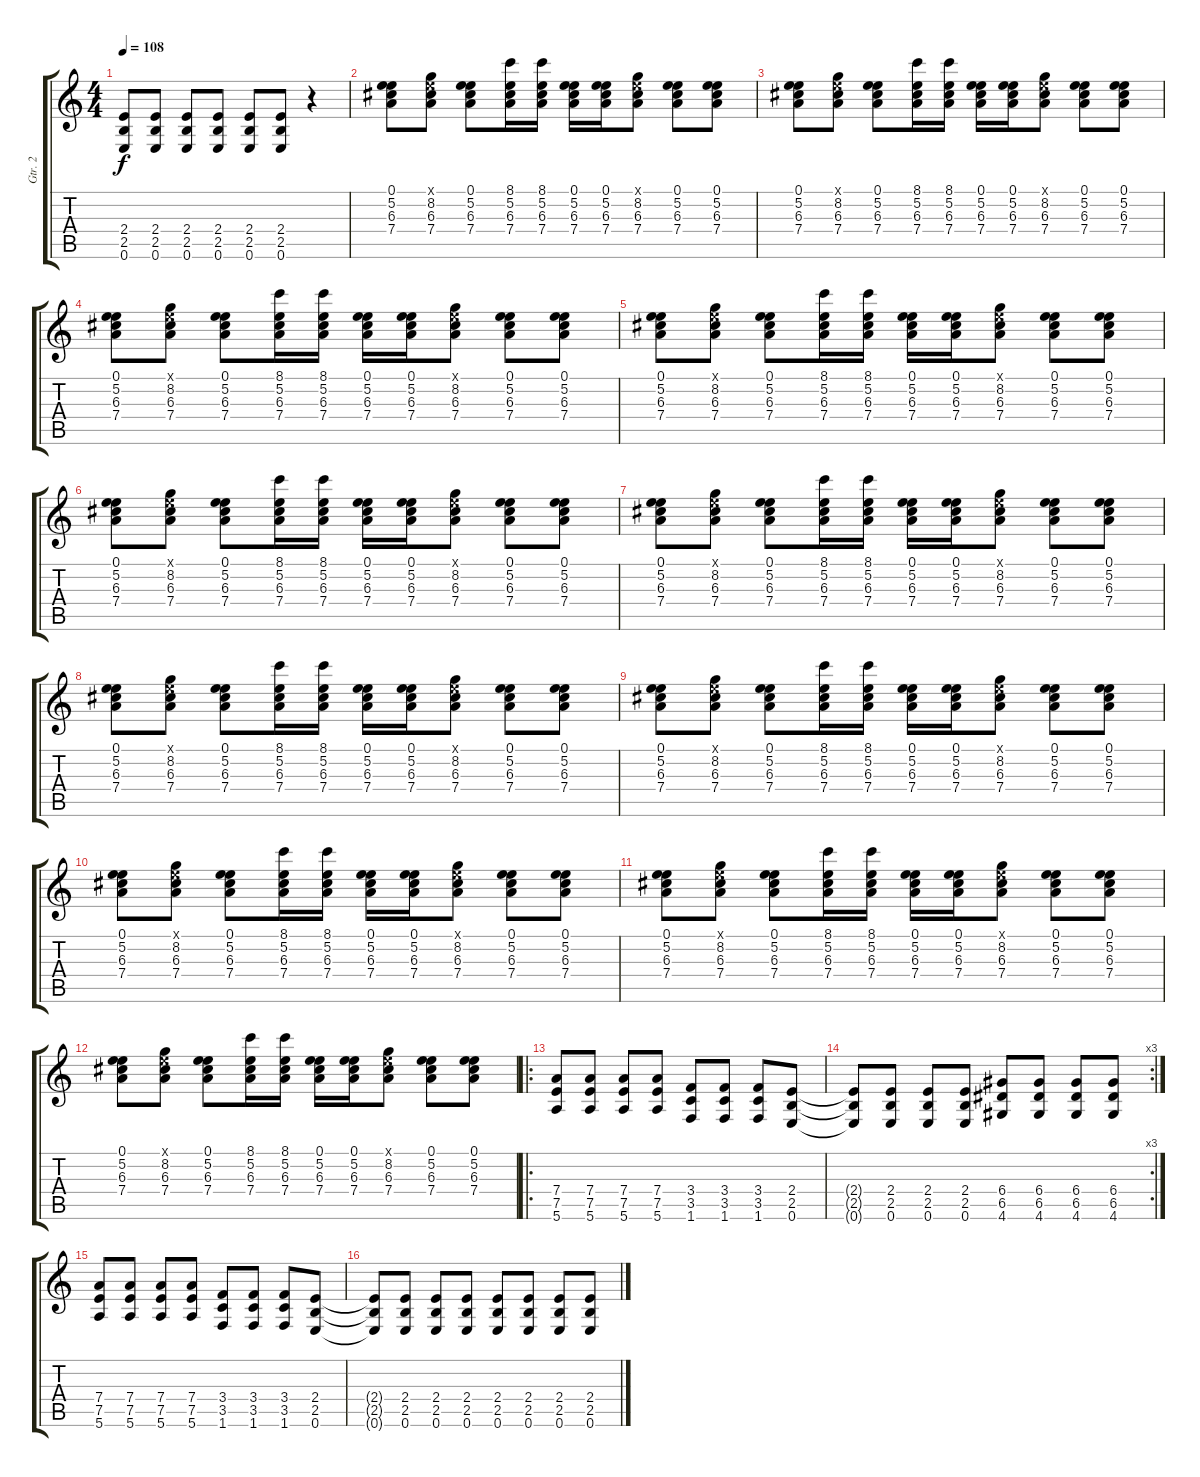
\track ("Gtr. 2" "Gtr. 2") {instrument distortionguitar}
\staff {score tabs}
\tuning (E4 B3 G3 D3 A2 E2) {hide}
\ts (4 4)
\tempo 108
\clef g2
\ks c
(2.4 2.5 0.6).8{dy f} (2.4 2.5 0.6).8 (2.4 2.5 0.6).8 (2.4 2.5 0.6).8 (2.4 2.5 0.6).8 (2.4 2.5 0.6).8 r.4 |
(0.1 5.2 6.3 7.4).8 (0.1{x} 8.2 6.3 7.4).8 (0.1 5.2 6.3 7.4).8 (8.1 5.2 6.3 7.4).16 (8.1 5.2 6.3 7.4).16 (0.1 5.2 6.3 7.4).16 (0.1 5.2 6.3 7.4).16 (0.1{x} 8.2 6.3 7.4).8 (0.1 5.2 6.3 7.4).8 (0.1 5.2 6.3 7.4).8 |
(0.1 5.2 6.3 7.4).8 (0.1{x} 8.2 6.3 7.4).8 (0.1 5.2 6.3 7.4).8 (8.1 5.2 6.3 7.4).16 (8.1 5.2 6.3 7.4).16 (0.1 5.2 6.3 7.4).16 (0.1 5.2 6.3 7.4).16 (0.1{x} 8.2 6.3 7.4).8 (0.1 5.2 6.3 7.4).8 (0.1 5.2 6.3 7.4).8 |
(0.1 5.2 6.3 7.4).8 (0.1{x} 8.2 6.3 7.4).8 (0.1 5.2 6.3 7.4).8 (8.1 5.2 6.3 7.4).16 (8.1 5.2 6.3 7.4).16 (0.1 5.2 6.3 7.4).16 (0.1 5.2 6.3 7.4).16 (0.1{x} 8.2 6.3 7.4).8 (0.1 5.2 6.3 7.4).8 (0.1 5.2 6.3 7.4).8 |
(0.1 5.2 6.3 7.4).8 (0.1{x} 8.2 6.3 7.4).8 (0.1 5.2 6.3 7.4).8 (8.1 5.2 6.3 7.4).16 (8.1 5.2 6.3 7.4).16 (0.1 5.2 6.3 7.4).16 (0.1 5.2 6.3 7.4).16 (0.1{x} 8.2 6.3 7.4).8 (0.1 5.2 6.3 7.4).8 (0.1 5.2 6.3 7.4).8 |
(0.1 5.2 6.3 7.4).8 (0.1{x} 8.2 6.3 7.4).8 (0.1 5.2 6.3 7.4).8 (8.1 5.2 6.3 7.4).16 (8.1 5.2 6.3 7.4).16 (0.1 5.2 6.3 7.4).16 (0.1 5.2 6.3 7.4).16 (0.1{x} 8.2 6.3 7.4).8 (0.1 5.2 6.3 7.4).8 (0.1 5.2 6.3 7.4).8 |
(0.1 5.2 6.3 7.4).8 (0.1{x} 8.2 6.3 7.4).8 (0.1 5.2 6.3 7.4).8 (8.1 5.2 6.3 7.4).16 (8.1 5.2 6.3 7.4).16 (0.1 5.2 6.3 7.4).16 (0.1 5.2 6.3 7.4).16 (0.1{x} 8.2 6.3 7.4).8 (0.1 5.2 6.3 7.4).8 (0.1 5.2 6.3 7.4).8 |
(0.1 5.2 6.3 7.4).8 (0.1{x} 8.2 6.3 7.4).8 (0.1 5.2 6.3 7.4).8 (8.1 5.2 6.3 7.4).16 (8.1 5.2 6.3 7.4).16 (0.1 5.2 6.3 7.4).16 (0.1 5.2 6.3 7.4).16 (0.1{x} 8.2 6.3 7.4).8 (0.1 5.2 6.3 7.4).8 (0.1 5.2 6.3 7.4).8 |
(0.1 5.2 6.3 7.4).8 (0.1{x} 8.2 6.3 7.4).8 (0.1 5.2 6.3 7.4).8 (8.1 5.2 6.3 7.4).16 (8.1 5.2 6.3 7.4).16 (0.1 5.2 6.3 7.4).16 (0.1 5.2 6.3 7.4).16 (0.1{x} 8.2 6.3 7.4).8 (0.1 5.2 6.3 7.4).8 (0.1 5.2 6.3 7.4).8 |
(0.1 5.2 6.3 7.4).8 (0.1{x} 8.2 6.3 7.4).8 (0.1 5.2 6.3 7.4).8 (8.1 5.2 6.3 7.4).16 (8.1 5.2 6.3 7.4).16 (0.1 5.2 6.3 7.4).16 (0.1 5.2 6.3 7.4).16 (0.1{x} 8.2 6.3 7.4).8 (0.1 5.2 6.3 7.4).8 (0.1 5.2 6.3 7.4).8 |
(0.1 5.2 6.3 7.4).8 (0.1{x} 8.2 6.3 7.4).8 (0.1 5.2 6.3 7.4).8 (8.1 5.2 6.3 7.4).16 (8.1 5.2 6.3 7.4).16 (0.1 5.2 6.3 7.4).16 (0.1 5.2 6.3 7.4).16 (0.1{x} 8.2 6.3 7.4).8 (0.1 5.2 6.3 7.4).8 (0.1 5.2 6.3 7.4).8 |
(0.1 5.2 6.3 7.4).8 (0.1{x} 8.2 6.3 7.4).8 (0.1 5.2 6.3 7.4).8 (8.1 5.2 6.3 7.4).16 (8.1 5.2 6.3 7.4).16 (0.1 5.2 6.3 7.4).16 (0.1 5.2 6.3 7.4).16 (0.1{x} 8.2 6.3 7.4).8 (0.1 5.2 6.3 7.4).8 (0.1 5.2 6.3 7.4).8 |
\ro
(7.4 7.5 5.6).8 (7.4 7.5 5.6).8 (7.4 7.5 5.6).8 (7.4 7.5 5.6).8 (3.4 3.5 1.6).8 (3.4 3.5 1.6).8 (3.4 3.5 1.6).8 (2.4 2.5 0.6).8 |
\rc 3
(2.4{t} 2.5{t} 0.6{t}).8 (2.4 2.5 0.6).8 (2.4 2.5 0.6).8 (2.4 2.5 0.6).8 (6.4 6.5 4.6).8 (6.4 6.5 4.6).8 (6.4 6.5 4.6).8 (6.4 6.5 4.6).8 |
(7.4 7.5 5.6).8 (7.4 7.5 5.6).8 (7.4 7.5 5.6).8 (7.4 7.5 5.6).8 (3.4 3.5 1.6).8 (3.4 3.5 1.6).8 (3.4 3.5 1.6).8 (2.4 2.5 0.6).8 |
(2.4{t} 2.5{t} 0.6{t}).8 (2.4 2.5 0.6).8 (2.4 2.5 0.6).8 (2.4 2.5 0.6).8 (2.4 2.5 0.6).8 (2.4 2.5 0.6).8 (2.4 2.5 0.6).8 (2.4 2.5 0.6).8
